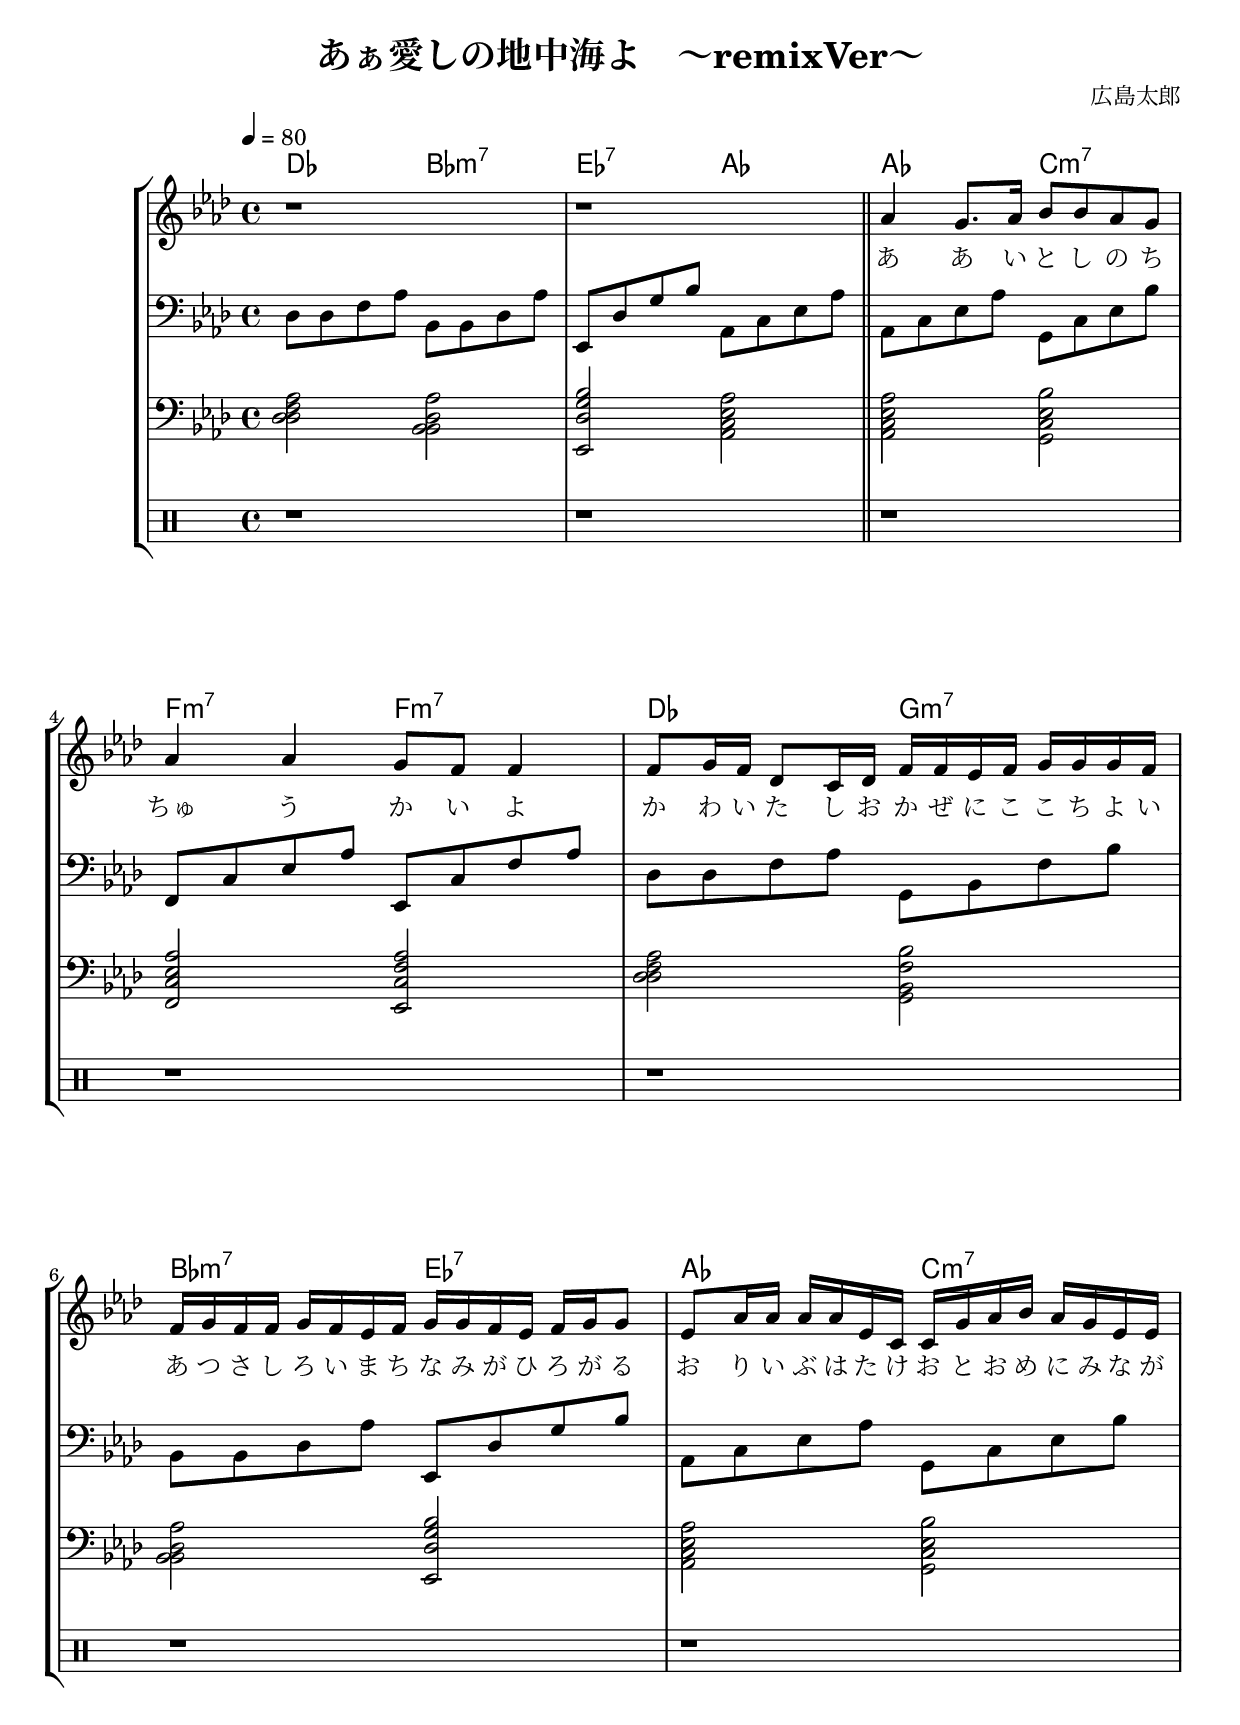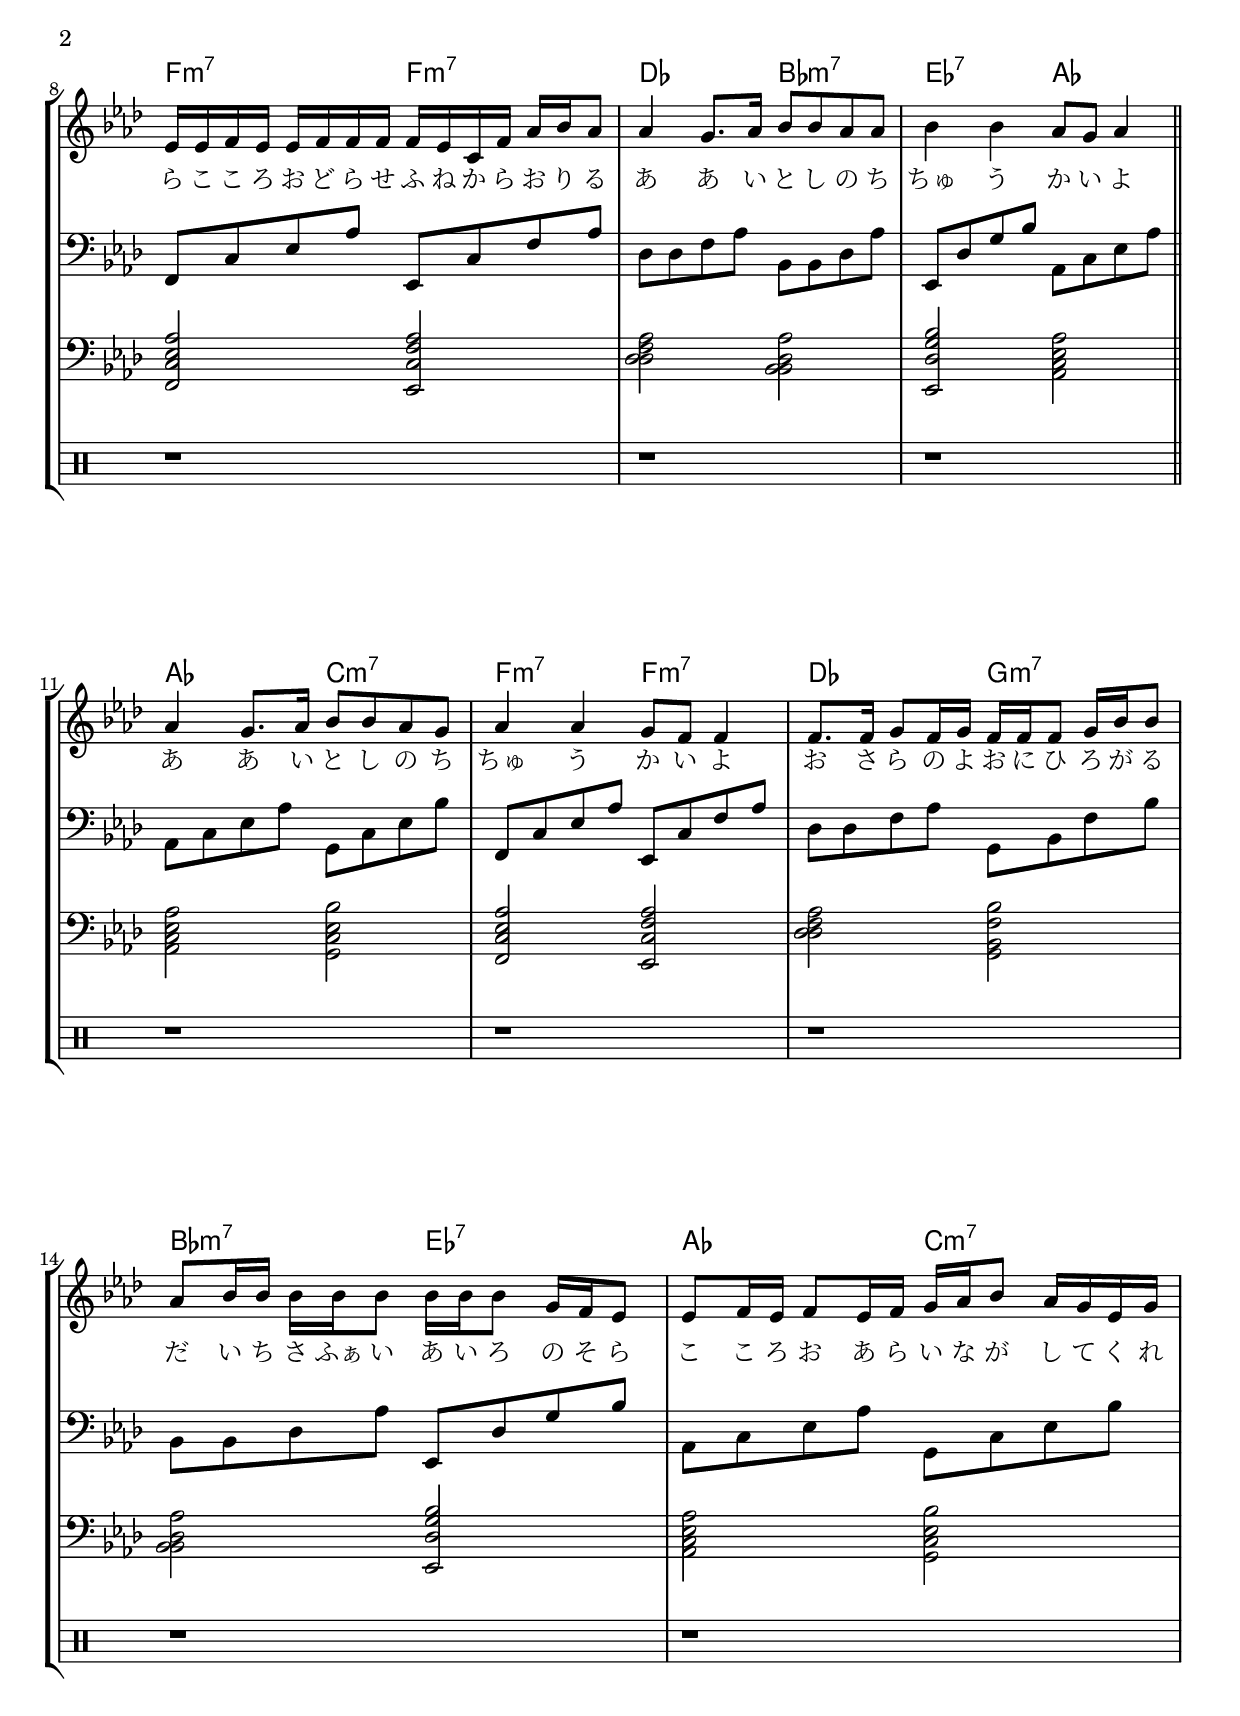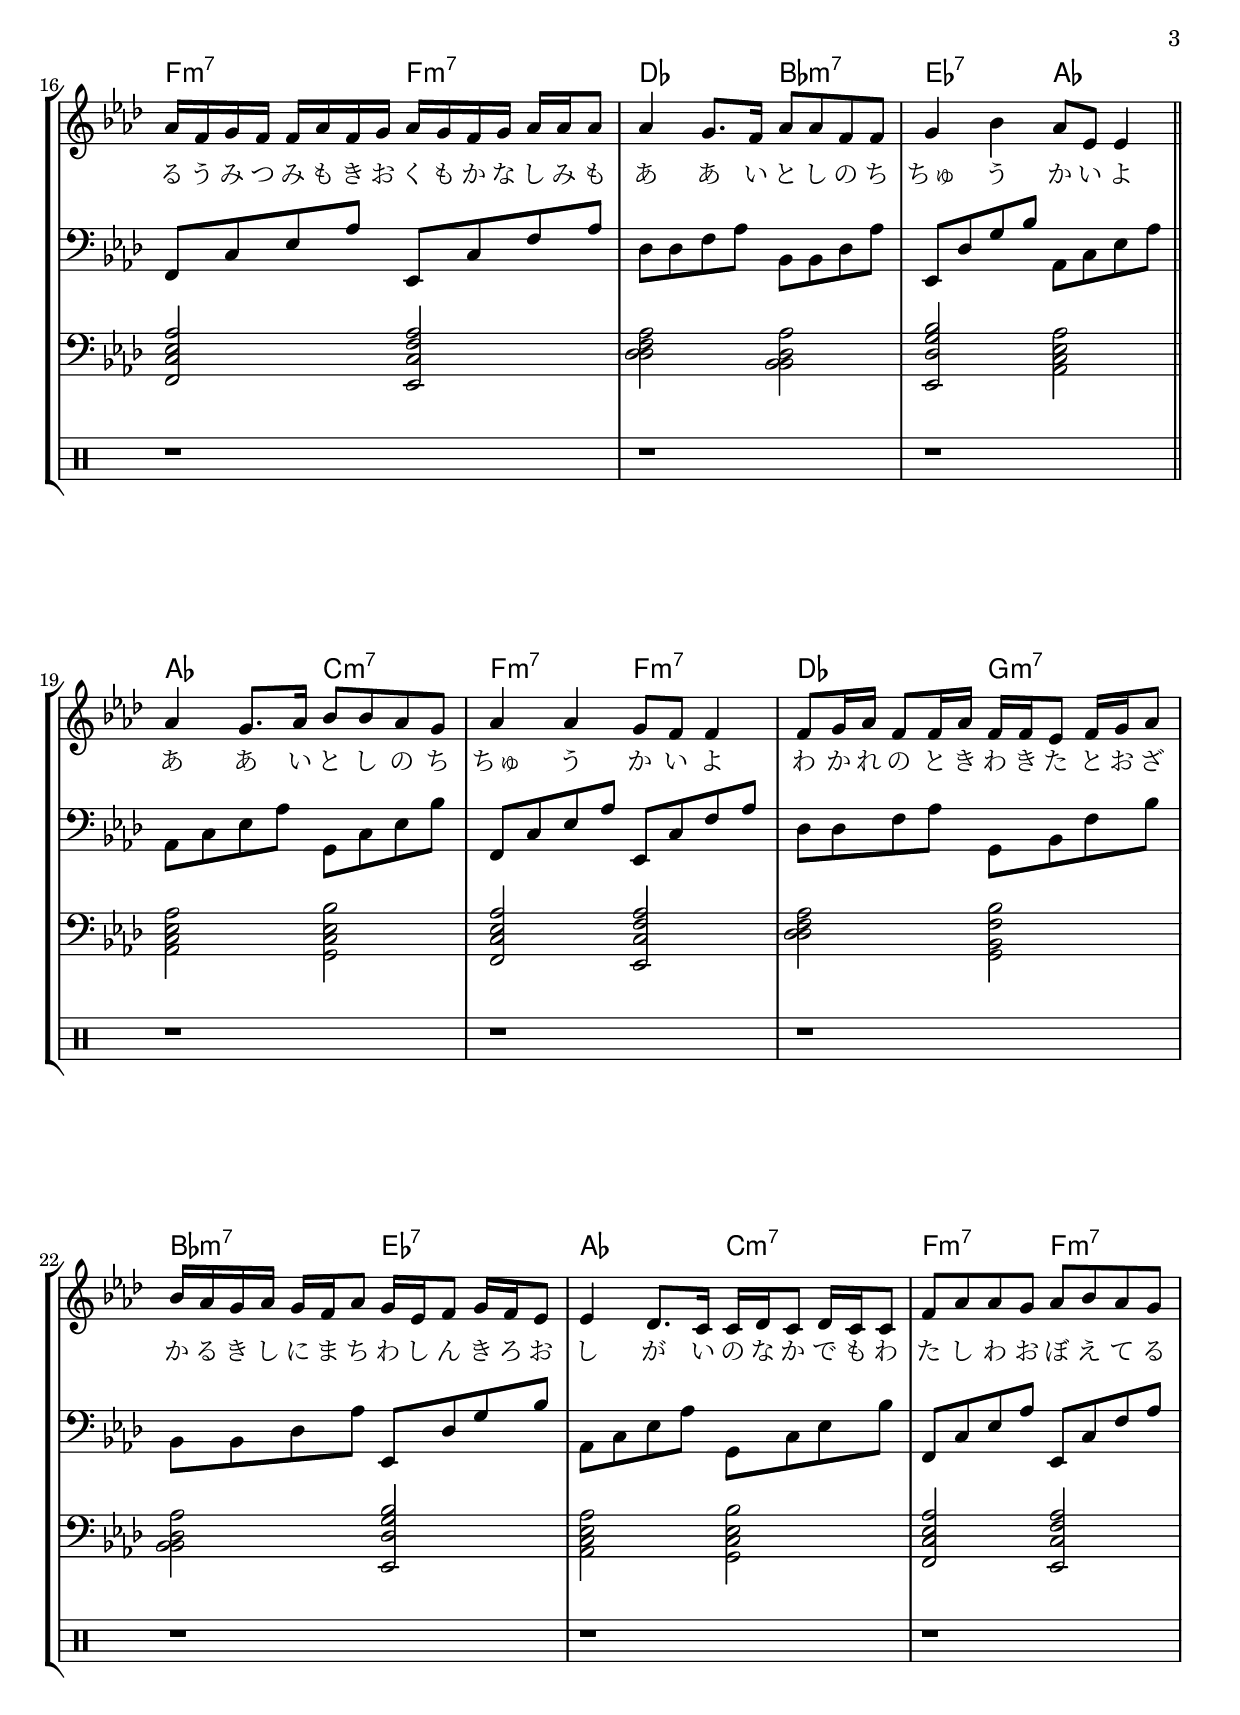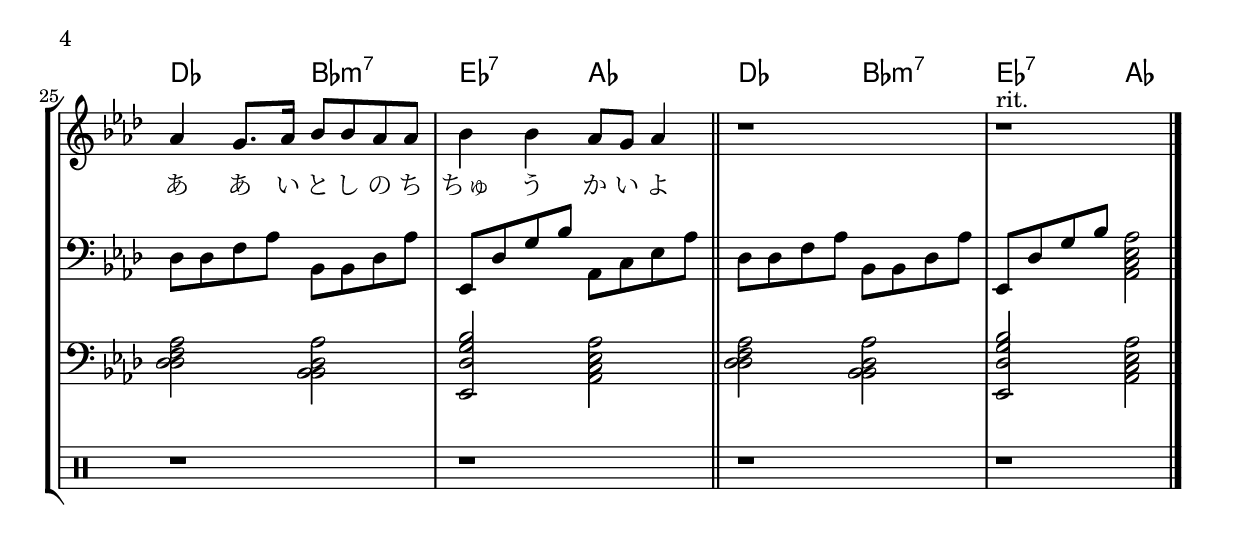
\version "2.12.1"

\header {
	title = \markup {あぁ愛しの地中海よ　〜remixVer〜}
	composer = \markup \center-column {広島太郎}
}

harmony = \chordmode {
	des2 bes:min7 es:7 as 

	as c:min7 f:min7 f:min7 des g:min7 bes:min7 es:7 as c:min7 f:min7 f:min7 des bes:min7 es:7 as 

	as c:min7 f:min7 f:min7 des g:min7 bes:min7 es:7 as c:min7 f:min7 f:min7 des bes:min7 es:7 as 

	as c:min7 f:min7 f:min7 des g:min7 bes:min7 es:7 as c:min7 f:min7 f:min7 des bes:min7 es:7 as 

	des bes:min7 es:7 as 
}

melody = {
	\key as \major
	\tempo 4 = 80
	r1 | r1   
	\set Staff.midiInstrument = #"fss0.35"
	 as'4  g'8.  as'16  bes'8  bes'8  as'8  g'8 
	as'4  as'4  g'8  f'8  f'4 
	f'8  g'16  f'16  des'8  c'16  des'16  f'16  f'16  es'16  f'16  g'16  g'16  g'16  f'16 
	f'16  g'16  f'16  f'16  g'16  f'16  es'16  f'16  g'16  g'16  f'16  es'16  f'16  g'16  g'8 
	es'8  as'16  as'16  as'16  as'16  es'16  c'16  c'16  g'16  as'16  bes'16  as'16  g'16  es'16  es'16 
	es'16  es'16  f'16  es'16  es'16  f'16  f'16  f'16  f'16  es'16  c'16  f'16  as'16  bes'16  as'8 
	as'4  g'8.  as'16  bes'8  bes'8  as'8  as'8 
	bes'4  bes'4  as'8  g'8  as'4
	\set Staff.midiInstrument = #"fss0.35"
	 as'4  g'8.  as'16  bes'8  bes'8  as'8  g'8 
	as'4  as'4  g'8  f'8  f'4 
	f'8.  f'16  g'8  f'16  g'16  f'16  f'16  f'8  g'16  bes'16  bes'8 
	as'8  bes'16  bes'16  bes'16  bes'16  bes'8  bes'16  bes'16  bes'8  g'16  f'16  es'8 
	es'8  f'16  es'16  f'8  es'16  f'16  g'16  as'16  bes'8  as'16  g'16  es'16  g'16 
	as'16  f'16  g'16  f'16  f'16  as'16  f'16  g'16  as'16  g'16  f'16  g'16  as'16  as'16  as'8 
	as'4  g'8.  f'16  as'8  as'8  f'8  f'8 
	g'4  bes'4  as'8  es'8  es'4
	\set Staff.midiInstrument = #"fss0.35"
	 as'4  g'8.  as'16  bes'8  bes'8  as'8  g'8 
	as'4  as'4  g'8  f'8  f'4 
	f'8  g'16  as'16  f'8  f'16  as'16  f'16  f'16  es'8  f'16  g'16  as'8 
	bes'16  as'16  g'16  as'16  g'16  f'16  as'8  g'16  es'16  f'8  g'16  f'16  es'8 
	es'4  des'8.  c'16  c'16  des'16  c'8  des'16  c'16  c'8 
	f'8  as'8  as'8  g'8  as'8  bes'8  as'8  g'8 
	as'4  g'8.  as'16  bes'8  bes'8  as'8  as'8 
	bes'4  bes'4  as'8  g'8  as'4
	r1 | r1^"rit." \bar "|."
}

words = \lyricmode {
	
	あ  あ  い  と  し  の  ち  ちゅ  う  か  い  よ  か  わ  い  た  し  お  か  ぜ  に  こ  こ  ち  よ  い  あ  つ  さ  し  ろ  い  ま  ち  な  み  が  ひ  ろ  が  る  お  り  い  ぶ  は  た  け  お  と  お  め  に  み  な  が  ら  こ  こ  ろ  お  ど  ら  せ  ふ  ね  か  ら  お  り  る  あ  あ  い  と  し  の  ち  ちゅ  う  か  い  よ  
	あ  あ  い  と  し  の  ち  ちゅ  う  か  い  よ  お  さ  ら  の  よ  お  に  ひ  ろ  が  る  だ  い  ち  さ  ふぁ  い  あ  い  ろ  の  そ  ら  こ  こ  ろ  お  あ  ら  い  な  が  し  て  く  れ  る  う  み  つ  み  も  き  お  く  も  か  な  し  み  も  あ  あ  い  と  し  の  ち  ちゅ  う  か  い  よ  
	あ  あ  い  と  し  の  ち  ちゅ  う  か  い  よ  わ  か  れ  の  と  き  わ  き  た  と  お  ざ  か  る  き  し  に  ま  ち  わ  し  ん  き  ろ  お  し  が  い  の  な  か  で  も  わ  た  し  わ  お  ぼ  え  て  る  あ  あ  い  と  し  の  ち  ちゅ  う  か  い  よ  
	
}

tempochange = {
	\tempo 4 = 80
	r1 | r1 \bar "||"
	\tempo 4 = 80
	r1 | r1 | r1 | r1 | r1 | r1 | r1 | r1 \bar "||"
	\tempo 4 = 80
	r1 | r1 | r1 | r1 | r1 | r1 | r1 | r1 \bar "||"
	\tempo 4 = 80
	r1 | r1 | r1 | r1 | r1 | r1 | r1 | r1 \bar "||"
	\tempo 4 = 80
	r1 | \tempo 4 = 60 r2 \tempo 4 = 53 r2 \bar "|."
}

mainacc = {
	\clef bass
	\set Staff.midiInstrument = #"Acoustic Guitar (steel)"
	\key as \major
	\tempo 4 = 80
	des8 des8 f8 as8
	bes,8 bes,8 des8 as8
	es,8 des8 g8 bes8
	as,8 c8 es8 as8
	\bar "||"

	\set Staff.midiInstrument = #"Acoustic Guitar (steel)"
	as,8 c8 es8 as8
	g,8 c8 es8 bes8
	f,8 c8 es8 as8
	es,8 c8 f8 as8
	des8 des8 f8 as8
	g,8 bes,8 f8 bes8
	bes,8 bes,8 des8 as8
	es,8 des8 g8 bes8
	as,8 c8 es8 as8
	g,8 c8 es8 bes8
	f,8 c8 es8 as8
	es,8 c8 f8 as8
	des8 des8 f8 as8
	bes,8 bes,8 des8 as8
	es,8 des8 g8 bes8
	as,8 c8 es8 as8
	\bar "||"

	\set Staff.midiInstrument = #"Acoustic Guitar (steel)"
	as,8 c8 es8 as8
	g,8 c8 es8 bes8
	f,8 c8 es8 as8
	es,8 c8 f8 as8
	des8 des8 f8 as8
	g,8 bes,8 f8 bes8
	bes,8 bes,8 des8 as8
	es,8 des8 g8 bes8
	as,8 c8 es8 as8
	g,8 c8 es8 bes8
	f,8 c8 es8 as8
	es,8 c8 f8 as8
	des8 des8 f8 as8
	bes,8 bes,8 des8 as8
	es,8 des8 g8 bes8
	as,8 c8 es8 as8
	\bar "||"

	\set Staff.midiInstrument = #"Acoustic Guitar (steel)"
	as,8 c8 es8 as8
	g,8 c8 es8 bes8
	f,8 c8 es8 as8
	es,8 c8 f8 as8
	des8 des8 f8 as8
	g,8 bes,8 f8 bes8
	bes,8 bes,8 des8 as8
	es,8 des8 g8 bes8
	as,8 c8 es8 as8
	g,8 c8 es8 bes8
	f,8 c8 es8 as8
	es,8 c8 f8 as8
	des8 des8 f8 as8
	bes,8 bes,8 des8 as8
	es,8 des8 g8 bes8
	as,8 c8 es8 as8
	\bar "||"

	\set Staff.midiInstrument = #"Acoustic Guitar (steel)"
	des8 des8 f8 as8
	bes,8 bes,8 des8 as8
	es,8 des8 g8 bes8
	<as, c es as>2
	\bar "|."
}

subacc = {
	\clef bass
	\set Staff.midiInstrument = #"Electric Guitar (clean)"
	\key as \major
	\tempo 4 = 80
	<des des f as>2
	<bes, bes, des as>2
	<es, des g bes>2
	<as, c es as>2
	\bar "||"

	\set Staff.midiInstrument = #"Electric Guitar (clean)"
	<as, c es as>2
	<g, c es bes>2
	<f, c es as>2
	<es, c f as>2
	<des des f as>2
	<g, bes, f bes>2
	<bes, bes, des as>2
	<es, des g bes>2
	<as, c es as>2
	<g, c es bes>2
	<f, c es as>2
	<es, c f as>2
	<des des f as>2
	<bes, bes, des as>2
	<es, des g bes>2
	<as, c es as>2
	\bar "||"

	\set Staff.midiInstrument = #"Electric Guitar (clean)"
	<as, c es as>2
	<g, c es bes>2
	<f, c es as>2
	<es, c f as>2
	<des des f as>2
	<g, bes, f bes>2
	<bes, bes, des as>2
	<es, des g bes>2
	<as, c es as>2
	<g, c es bes>2
	<f, c es as>2
	<es, c f as>2
	<des des f as>2
	<bes, bes, des as>2
	<es, des g bes>2
	<as, c es as>2
	\bar "||"

	\set Staff.midiInstrument = #"Electric Guitar (clean)"
	<as, c es as>2
	<g, c es bes>2
	<f, c es as>2
	<es, c f as>2
	<des des f as>2
	<g, bes, f bes>2
	<bes, bes, des as>2
	<es, des g bes>2
	<as, c es as>2
	<g, c es bes>2
	<f, c es as>2
	<es, c f as>2
	<des des f as>2
	<bes, bes, des as>2
	<es, des g bes>2
	<as, c es as>2
	\bar "||"

	\set Staff.midiInstrument = #"Electric Guitar (clean)"
	<des des f as>2
	<bes, bes, des as>2
	<es, des g bes>2
	<as, c es as>2
	\bar "|."
}

percA = {
	\drummode {
	r1 |r1 \bar "||"
	r1 |r1 |r1 |r1 |r1 |r1 |r1 |r1 \bar "||"
	r1 |r1 |r1 |r1 |r1 |r1 |r1 |r1 \bar "||"
	r1 |r1 |r1 |r1 |r1 |r1 |r1 |r1 \bar "||"
	r1 |r1 \bar "|."
	}
}

percB = {
	\drummode {
	r1 |r1 \bar "||"
	r1 |r1 |r1 |r1 |r1 |r1 |r1 |r1 \bar "||"
	r1 |r1 |r1 |r1 |r1 |r1 |r1 |r1 \bar "||"
	r1 |r1 |r1 |r1 |r1 |r1 |r1 |r1 \bar "||"
	r1 |r1 \bar "|."
	}
}

percC = {
	\drummode {
	r1 |r1 \bar "||"
	r1 |r1 |r1 |r1 |r1 |r1 |r1 |r1 \bar "||"
	r1 |r1 |r1 |r1 |r1 |r1 |r1 |r1 \bar "||"
	r1 |r1 |r1 |r1 |r1 |r1 |r1 |r1 \bar "||"
	r1 |r1 \bar "|."
	}
}

percD = {
	\drummode {
	r1 |r1 \bar "||"
	r1 |r1 |r1 |r1 |r1 |r1 |r1 |r1 \bar "||"
	r1 |r1 |r1 |r1 |r1 |r1 |r1 |r1 \bar "||"
	r1 |r1 |r1 |r1 |r1 |r1 |r1 |r1 \bar "||"
	r1 |r1 \bar "|."
	}
}

percE = {
	\drummode {
	r1 |r1 \bar "||"
	r1 |r1 |r1 |r1 |r1 |r1 |r1 |r1 \bar "||"
	r1 |r1 |r1 |r1 |r1 |r1 |r1 |r1 \bar "||"
	r1 |r1 |r1 |r1 |r1 |r1 |r1 |r1 \bar "||"
	r1 |r1 \bar "|."
	}
}

\score {
	<<
		\new StaffGroup <<
			\new ChordNames {\harmony}
			\new Voice = "melody" {\melody}
			\new Lyrics \lyricsto "melody" \words
			\new Staff = "mainacc" {\mainacc}
			\new Staff = "subacc" {\subacc}
			\new DrumStaff <<
				\new DrumVoice {\percA}
				\new DrumVoice {\percB}
				\new DrumVoice {\percC}
				\new DrumVoice {\percD}
				\new DrumVoice {\percE}
			>>
		>>
	>>
	\layout { }
}
